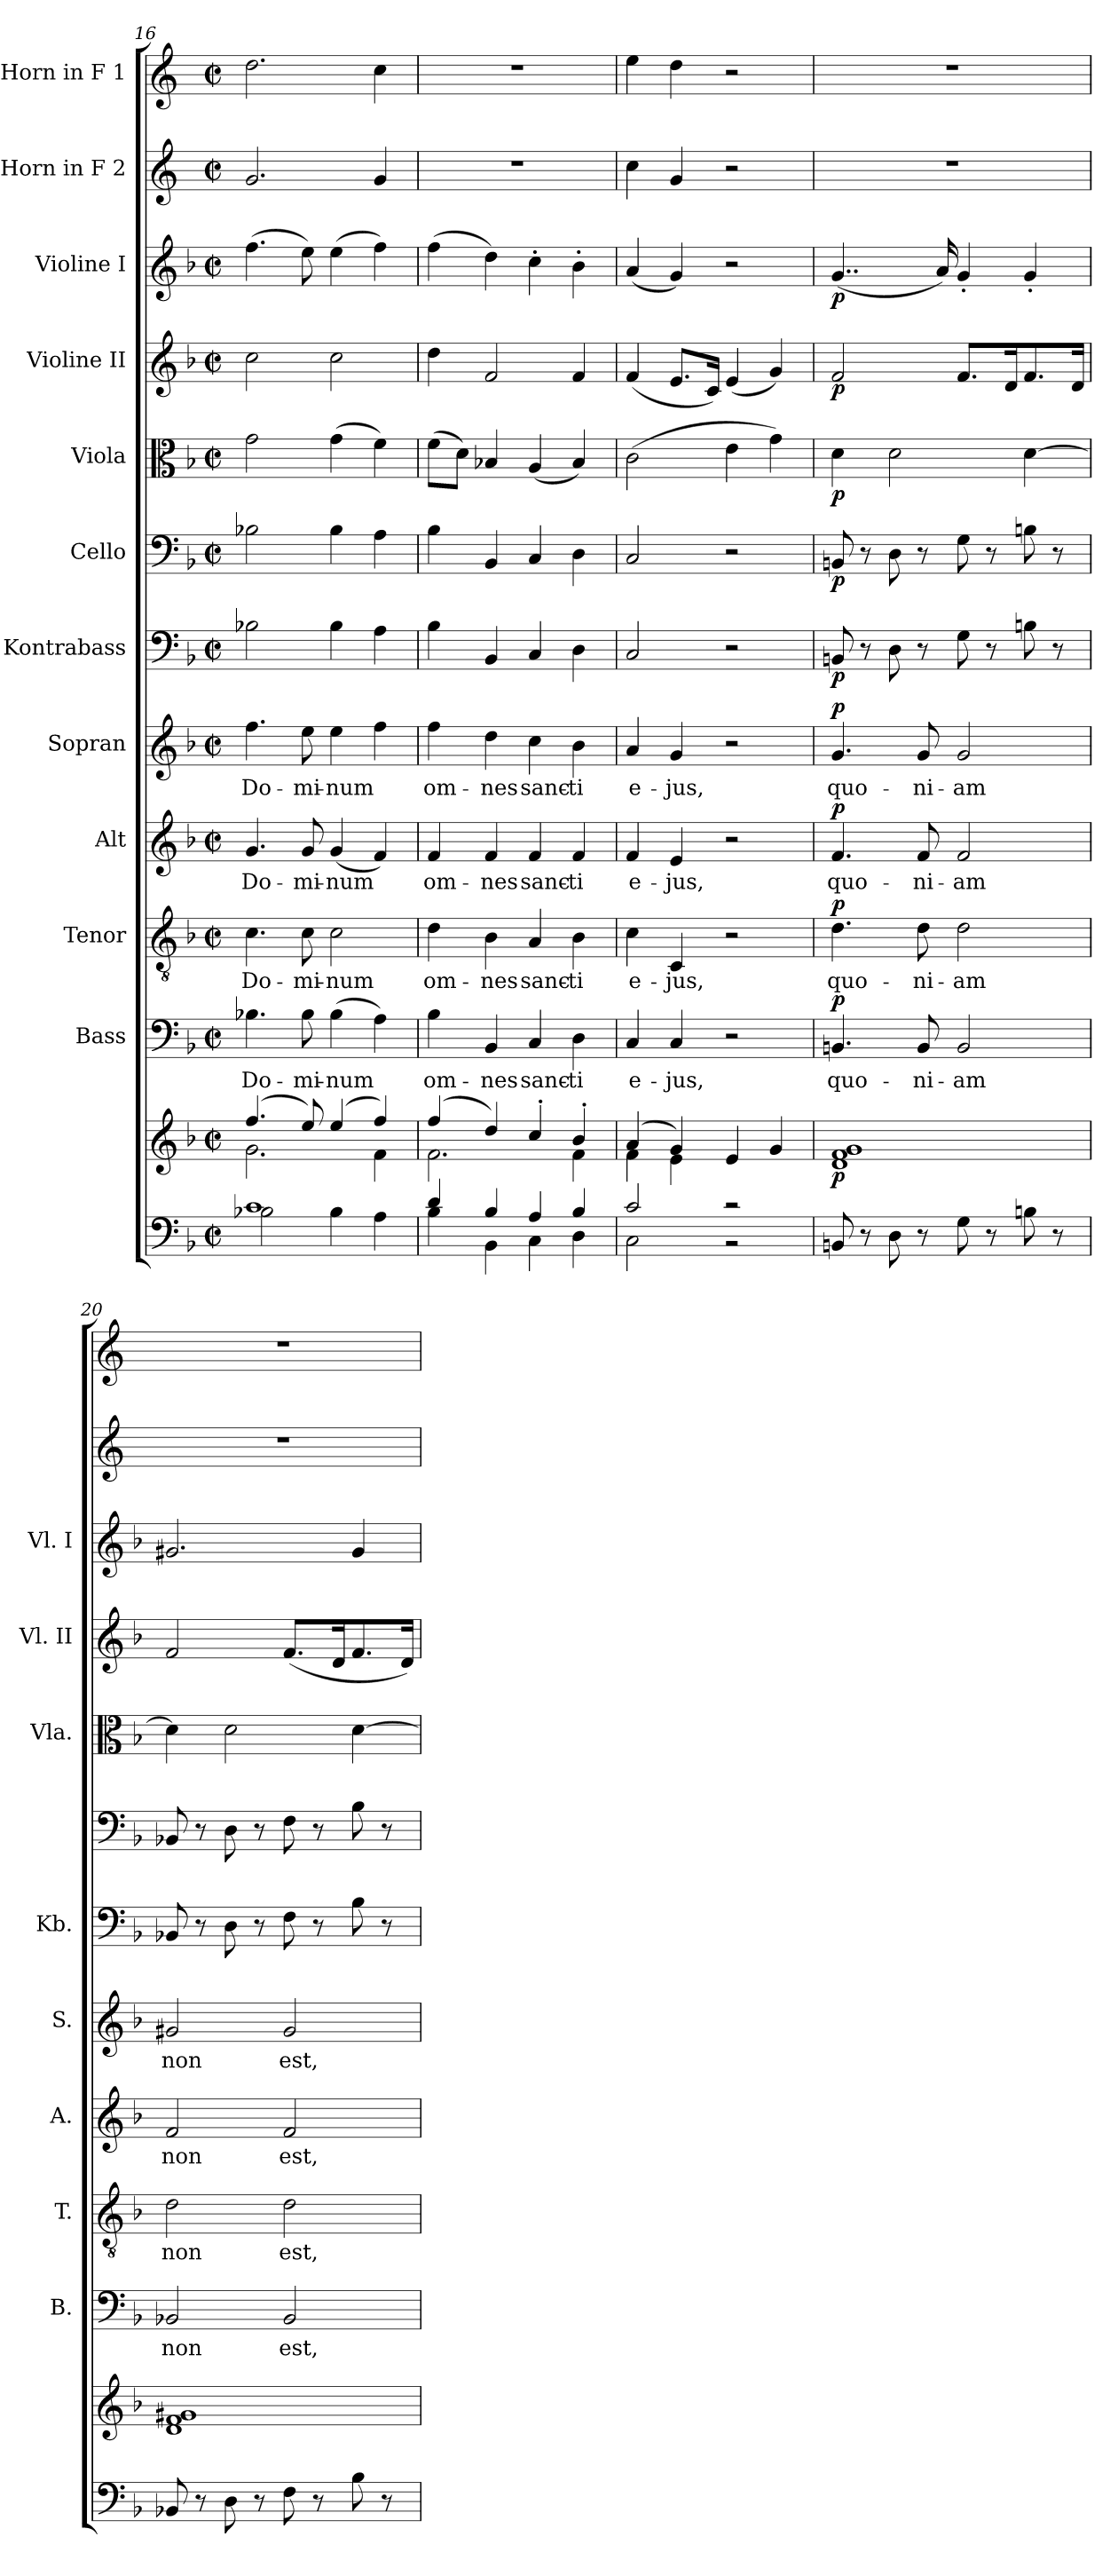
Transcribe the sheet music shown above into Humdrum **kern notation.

**kern	**kern	**dynam	**kern	**text	**dynam	**kern	**text	**dynam	**kern	**text	**dynam	**kern	**text	**dynam	**kern	**dynam	**kern	**dynam	**kern	**dynam	**kern	**dynam	**kern	**dynam	**kern	**kern
*part12	*part12	*part12	*part11	*part11	*part11	*part10	*part10	*part10	*part9	*part9	*part9	*part8	*part8	*part8	*part7	*part7	*part6	*part6	*part5	*part5	*part4	*part4	*part3	*part3	*part2	*part1
*staff13	*staff12	*staff12/13	*staff11	*staff11	*staff11	*staff10	*staff10	*staff10	*staff9	*staff9	*staff9	*staff8	*staff8	*staff8	*staff7	*staff7	*staff6	*staff6	*staff5	*staff5	*staff4	*staff4	*staff3	*staff3	*staff2	*staff1
*	*	*	*I"Bass	*	*	*I"Tenor	*	*	*I"Alt	*	*	*I"Sopran	*	*	*I"Kontrabass	*	*I"Cello	*	*I"Viola	*	*I"Violine II	*	*I"Violine I	*	*I"Horn in F 2	*I"Horn in F 1
*	*	*	*I'B.	*	*	*I'T.	*	*	*I'A.	*	*	*I'S.	*	*	*I'Kb.	*	*	*	*I'Vla.	*	*I'Vl. II	*	*I'Vl. I	*	*	*
!!LO:PB:g=z
*clefF4	*clefG2	*	*clefF4	*	*	*clefGv2	*	*	*clefG2	*	*	*clefG2	*	*	*clefF4	*	*clefF4	*	*clefC3	*	*clefG2	*	*clefG2	*	*clefG2	*clefG2
*	*	*	*	*	*	*	*	*	*	*	*	*	*	*	*ITrd7c12	*	*	*	*	*	*	*	*	*	*ITrd4c7	*ITrd4c7
*k[b-]	*k[b-]	*	*k[b-]	*	*	*k[b-]	*	*	*k[b-]	*	*	*k[b-]	*	*	*k[b-]	*	*k[b-]	*	*k[b-]	*	*k[b-]	*	*k[b-]	*	*k[b-]	*k[b-]
*F:	*F:	*	*F:	*	*	*F:	*	*	*F:	*	*	*F:	*	*	*F:	*	*F:	*	*F:	*	*F:	*	*F:	*	*F:	*F:
*M2/2	*M2/2	*	*M2/2	*	*	*M2/2	*	*	*M2/2	*	*	*M2/2	*	*	*M2/2	*	*M2/2	*	*M2/2	*	*M2/2	*	*M2/2	*	*M2/2	*M2/2
*met(c|)	*met(c|)	*	*met(c|)	*	*	*met(c|)	*	*	*met(c|)	*	*	*met(c|)	*	*	*met(c|)	*	*met(c|)	*	*met(c|)	*	*met(c|)	*	*met(c|)	*	*met(c|)	*met(c|)
=16	=16	=16	=16	=16	=16	=16	=16	=16	=16	=16	=16	=16	=16	=16	=16	=16	=16	=16	=16	=16	=16	=16	=16	=16	=16	=16
*^	*^	*	*	*	*	*	*	*	*	*	*	*	*	*	*	*	*	*	*	*	*	*	*	*	*	*
!	!	!	!	!	!	!LO:LY:b	!	!	!LO:LY:b	!	!	!LO:LY:b	!	!	!LO:LY:b	!	!	!	!	!	!	!	!	!	!	!	!	!
1c	2B-X\	(4.ff/	2.g\	.	4.B-X\	Do-	.	4.c\	Do-	.	4.g/	Do-	.	4.ff\	Do-	.	2BB-X\	.	2B-X\	.	2g\	.	2cc\	.	(>4.ff\	.	2.c/	2.g\
!	!	!	!	!	!	!LO:LY:b	!	!	!LO:LY:b	!	!	!LO:LY:b	!	!	!LO:LY:b	!	!	!	!	!	!	!	!	!	!	!	!	!
.	.	8ee/)	.	.	8B-\	-mi-	.	8c\	-mi-	.	8g/	-mi-	.	8ee\	-mi-	.	.	.	.	.	.	.	.	.	8ee\)	.	.	.
!	!	!	!	!	!	!LO:LY:b	!	!	!LO:LY:b	!	!	!LO:LY:b	!	!	!LO:LY:b	!	!	!	!	!	!	!	!	!	!	!	!	!
.	4B-\	(4ee/	.	.	(>4B-\	-num	.	2c\	-num	.	(<4g/	-num	.	4ee\	-num	.	4BB-\	.	4B-\	.	(>4g\	.	2cc\	.	(>4ee\	.	.	.
.	4A\	4ff/)	4f\	.	4A\)	.	.	.	.	.	4f/)	.	.	4ff\	.	.	4AA\	.	4A\	.	4f\)	.	.	.	4ff\)	.	4c/	4f\
=17	=17	=17	=17	=17	=17	=17	=17	=17	=17	=17	=17	=17	=17	=17	=17	=17	=17	=17	=17	=17	=17	=17	=17	=17	=17	=17	=17	=17
!	!	!	!	!	!	!LO:LY:b	!	!	!LO:LY:b	!	!	!LO:LY:b	!	!	!LO:LY:b	!	!	!	!	!	!	!	!	!	!	!	!	!
4d/	4B-\	(4ff/	2.f\	.	4B-\	om-	.	4d\	om-	.	4f/	om-	.	4ff\	om-	.	4BB-\	.	4B-\	.	(>8f\L	.	4dd\	.	(>4ff\	.	1r	1r
.	.	.	.	.	.	.	.	.	.	.	.	.	.	.	.	.	.	.	.	.	8d\J)	.	.	.	.	.	.	.
!	!	!	!	!	!	!LO:LY:b	!	!	!LO:LY:b	!	!	!LO:LY:b	!	!	!LO:LY:b	!	!	!	!	!	!	!	!	!	!	!	!	!
4B-/	4BB-\	4dd/)	.	.	4BB-/	-nes	.	4B-\	-nes	.	4f/	-nes	.	4dd\	-nes	.	4BBB-/	.	4BB-/	.	4B-X/	.	2f/	.	4dd\)	.	.	.
!	!	!	!	!	!	!LO:LY:b	!	!	!LO:LY:b	!	!	!LO:LY:b	!	!	!LO:LY:b	!	!	!	!	!	!	!	!	!	!	!	!	!
4A/	4C\	4cc'</	.	.	4C/	sanc-	.	4A/	sanc-	.	4f/	sanc-	.	4cc\	sanc-	.	4CC/	.	4C/	.	(<4A/	.	.	.	4cc'>\	.	.	.
!	!	!	!	!	!	!LO:LY:b	!	!	!LO:LY:b	!	!	!LO:LY:b	!	!	!LO:LY:b	!	!	!	!	!	!	!	!	!	!	!	!	!
4B-/	4D\	4b-'</	4f\	.	4D\	-ti	.	4B-\	-ti	.	4f/	-ti	.	4b-\	-ti	.	4DD\	.	4D\	.	4B-/)	.	4f/	.	4b-'>\	.	.	.
=18	=18	=18	=18	=18	=18	=18	=18	=18	=18	=18	=18	=18	=18	=18	=18	=18	=18	=18	=18	=18	=18	=18	=18	=18	=18	=18	=18	=18
!	!	!	!	!	!	!LO:LY:b	!	!	!LO:LY:b	!	!	!LO:LY:b	!	!	!LO:LY:b	!	!	!	!	!	!	!	!	!	!	!	!	!
2c/	2C\	(4a/	4f\	.	4C/	e-	.	4c\	e-	.	4f/	e-	.	4a/	e-	.	2CC/	.	2C/	.	(>2c\	.	(<4f/	.	(<4a/	.	4f\	4a\
!	!	!	!	!	!	!LO:LY:b	!	!	!LO:LY:b	!	!	!LO:LY:b	!	!	!LO:LY:b	!	!	!	!	!	!	!	!	!	!	!	!	!
.	.	4g/)	4e\	.	4C/	-jus,	.	4C/	-jus,	.	4e/	-jus,	.	4g/	-jus,	.	.	.	.	.	.	.	8.e/L	.	4g/)	.	4c/	4g\
.	.	.	.	.	.	.	.	.	.	.	.	.	.	.	.	.	.	.	.	.	.	.	16c/Jk)	.	.	.	.	.
2r	2r	4e/	2ryy	.	2r	.	.	2r	.	.	2r	.	.	2r	.	.	2r	.	2r	.	4e\	.	(<4e/	.	2r	.	2r	2r
.	.	4g/	.	.	.	.	.	.	.	.	.	.	.	.	.	.	.	.	.	.	4g\)	.	4g/)	.	.	.	.	.
*v	*v	*	*	*	*	*	*	*	*	*	*	*	*	*	*	*	*	*	*	*	*	*	*	*	*	*	*	*
*	*v	*v	*	*	*	*	*	*	*	*	*	*	*	*	*	*	*	*	*	*	*	*	*	*	*	*	*
=19	=19	=19	=19	=19	=19	=19	=19	=19	=19	=19	=19	=19	=19	=19	=19	=19	=19	=19	=19	=19	=19	=19	=19	=19	=19	=19
!	!	!LO:DY:b	!	!LO:LY:b	!LO:DY:a	!	!LO:LY:b	!LO:DY:a	!	!LO:LY:b	!LO:DY:a	!	!LO:LY:b	!LO:DY:a	!	!LO:DY:b	!	!LO:DY:b	!	!LO:DY:b	!	!LO:DY:b	!	!LO:DY:b	!	!
8BBn/	1d 1f 1g	p	4.BBn/	quo-	p	4.d\	quo-	p	4.f/	quo-	p	4.g/	quo-	p	8BBBn/	p	8BBn/	p	4d\	p	2f/	p	(<4..g/	p	1r	1r
8r	.	.	.	.	.	.	.	.	.	.	.	.	.	.	8r	.	8r	.	.	.	.	.	.	.	.	.
8D\	.	.	.	.	.	.	.	.	.	.	.	.	.	.	8DD\	.	8D\	.	2d\	.	.	.	.	.	.	.
!	!	!	!	!LO:LY:b	!	!	!LO:LY:b	!	!	!LO:LY:b	!	!	!LO:LY:b	!	!	!	!	!	!	!	!	!	!	!	!	!
8r	.	.	8BB/	-ni-	.	8d\	-ni-	.	8f/	-ni-	.	8g/	-ni-	.	8r	.	8r	.	.	.	.	.	.	.	.	.
.	.	.	.	.	.	.	.	.	.	.	.	.	.	.	.	.	.	.	.	.	.	.	16a/)	.	.	.
!	!	!	!	!LO:LY:b	!	!	!LO:LY:b	!	!	!LO:LY:b	!	!	!LO:LY:b	!	!	!	!	!	!	!	!	!	!	!	!	!
8G\	.	.	2BB/	-am	.	2d\	-am	.	2f/	-am	.	2g/	-am	.	8GG\	.	8G\	.	.	.	8.f/L	.	4g'</	.	.	.
8r	.	.	.	.	.	.	.	.	.	.	.	.	.	.	8r	.	8r	.	.	.	.	.	.	.	.	.
.	.	.	.	.	.	.	.	.	.	.	.	.	.	.	.	.	.	.	.	.	16d/k	.	.	.	.	.
8Bn\	.	.	.	.	.	.	.	.	.	.	.	.	.	.	8BBn\	.	8Bn\	.	[4d\	.	8.f/	.	4g'</	.	.	.
8r	.	.	.	.	.	.	.	.	.	.	.	.	.	.	8r	.	8r	.	.	.	.	.	.	.	.	.
.	.	.	.	.	.	.	.	.	.	.	.	.	.	.	.	.	.	.	.	.	16d/Jk	.	.	.	.	.
=20	=20	=20	=20	=20	=20	=20	=20	=20	=20	=20	=20	=20	=20	=20	=20	=20	=20	=20	=20	=20	=20	=20	=20	=20	=20	=20
!	!	!	!	!LO:LY:b	!	!	!LO:LY:b	!	!	!LO:LY:b	!	!	!LO:LY:b	!	!	!	!	!	!	!	!	!	!	!	!	!
8BB-X/	1d 1f 1g#X	.	2BB-X/	non	.	2d\	non	.	2f/	non	.	2g#X/	non	.	8BBB-X/	.	8BB-X/	.	4d\]	.	2f/	.	2.g#X/	.	1r	1r
8r	.	.	.	.	.	.	.	.	.	.	.	.	.	.	8r	.	8r	.	.	.	.	.	.	.	.	.
8D\	.	.	.	.	.	.	.	.	.	.	.	.	.	.	8DD\	.	8D\	.	2d\	.	.	.	.	.	.	.
8r	.	.	.	.	.	.	.	.	.	.	.	.	.	.	8r	.	8r	.	.	.	.	.	.	.	.	.
!	!	!	!	!LO:LY:b	!	!	!LO:LY:b	!	!	!LO:LY:b	!	!	!LO:LY:b	!	!	!	!	!	!	!	!	!	!	!	!	!
8F\	.	.	2BB-/	est,	.	2d\	est,	.	2f/	est,	.	2g#/	est,	.	8FF\	.	8F\	.	.	.	(<8.f/L	.	.	.	.	.
8r	.	.	.	.	.	.	.	.	.	.	.	.	.	.	8r	.	8r	.	.	.	.	.	.	.	.	.
.	.	.	.	.	.	.	.	.	.	.	.	.	.	.	.	.	.	.	.	.	16d/k	.	.	.	.	.
8B-\	.	.	.	.	.	.	.	.	.	.	.	.	.	.	8BB-\	.	8B-\	.	[4d\	.	8.f/	.	4g#/	.	.	.
8r	.	.	.	.	.	.	.	.	.	.	.	.	.	.	8r	.	8r	.	.	.	.	.	.	.	.	.
.	.	.	.	.	.	.	.	.	.	.	.	.	.	.	.	.	.	.	.	.	16d/Jk)	.	.	.	.	.
=	=	=	=	=	=	=	=	=	=	=	=	=	=	=	=	=	=	=	=	=	=	=	=	=	=	=
*-	*-	*-	*-	*-	*-	*-	*-	*-	*-	*-	*-	*-	*-	*-	*-	*-	*-	*-	*-	*-	*-	*-	*-	*-	*-	*-
